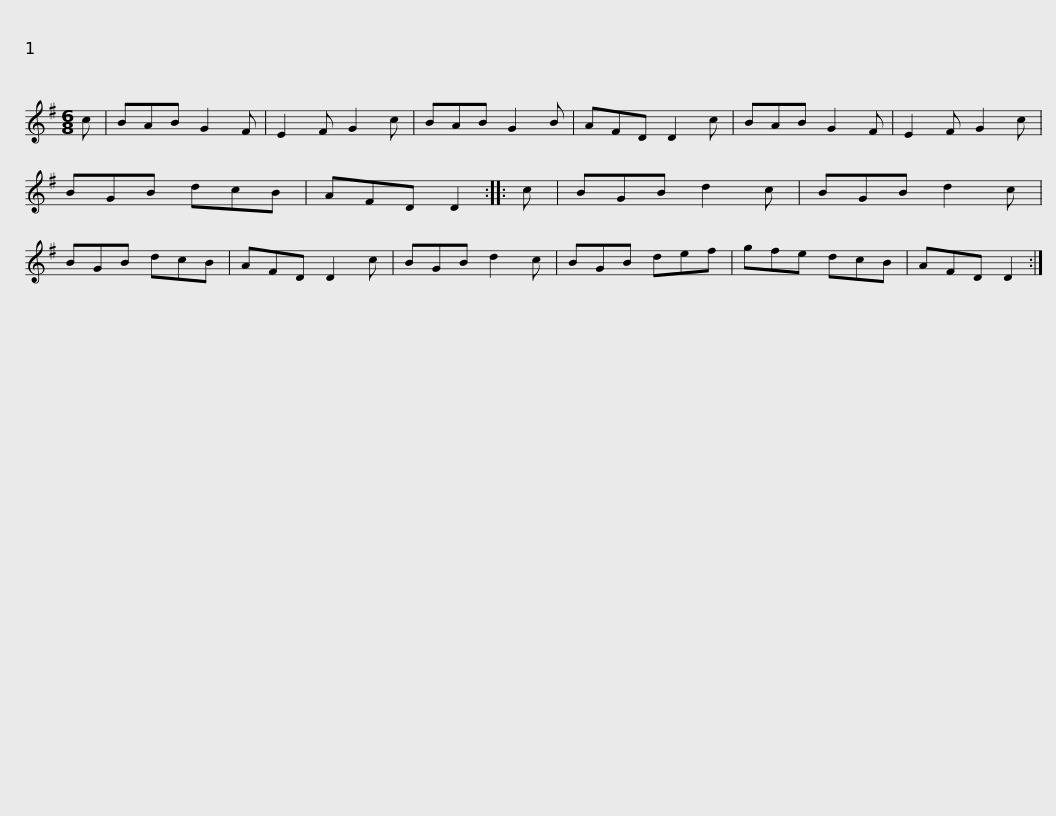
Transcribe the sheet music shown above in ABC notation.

X:1
L:1/8
M:6/8
I:linebreak $
K:G
V:1 treble
V:1
 c | BAB G2 F | E2 F G2 c | BAB G2 B | AFD D2 c | %5
 BAB G2 F | E2 F G2 c | BGB dcB | AFD D2 ::$ c | %10
 BGB d2 c | BGB d2 c | BGB dcB | AFD D2 c | BGB d2 c | %15
 BGB def | gfe dcB | AFD D2 :| %18
